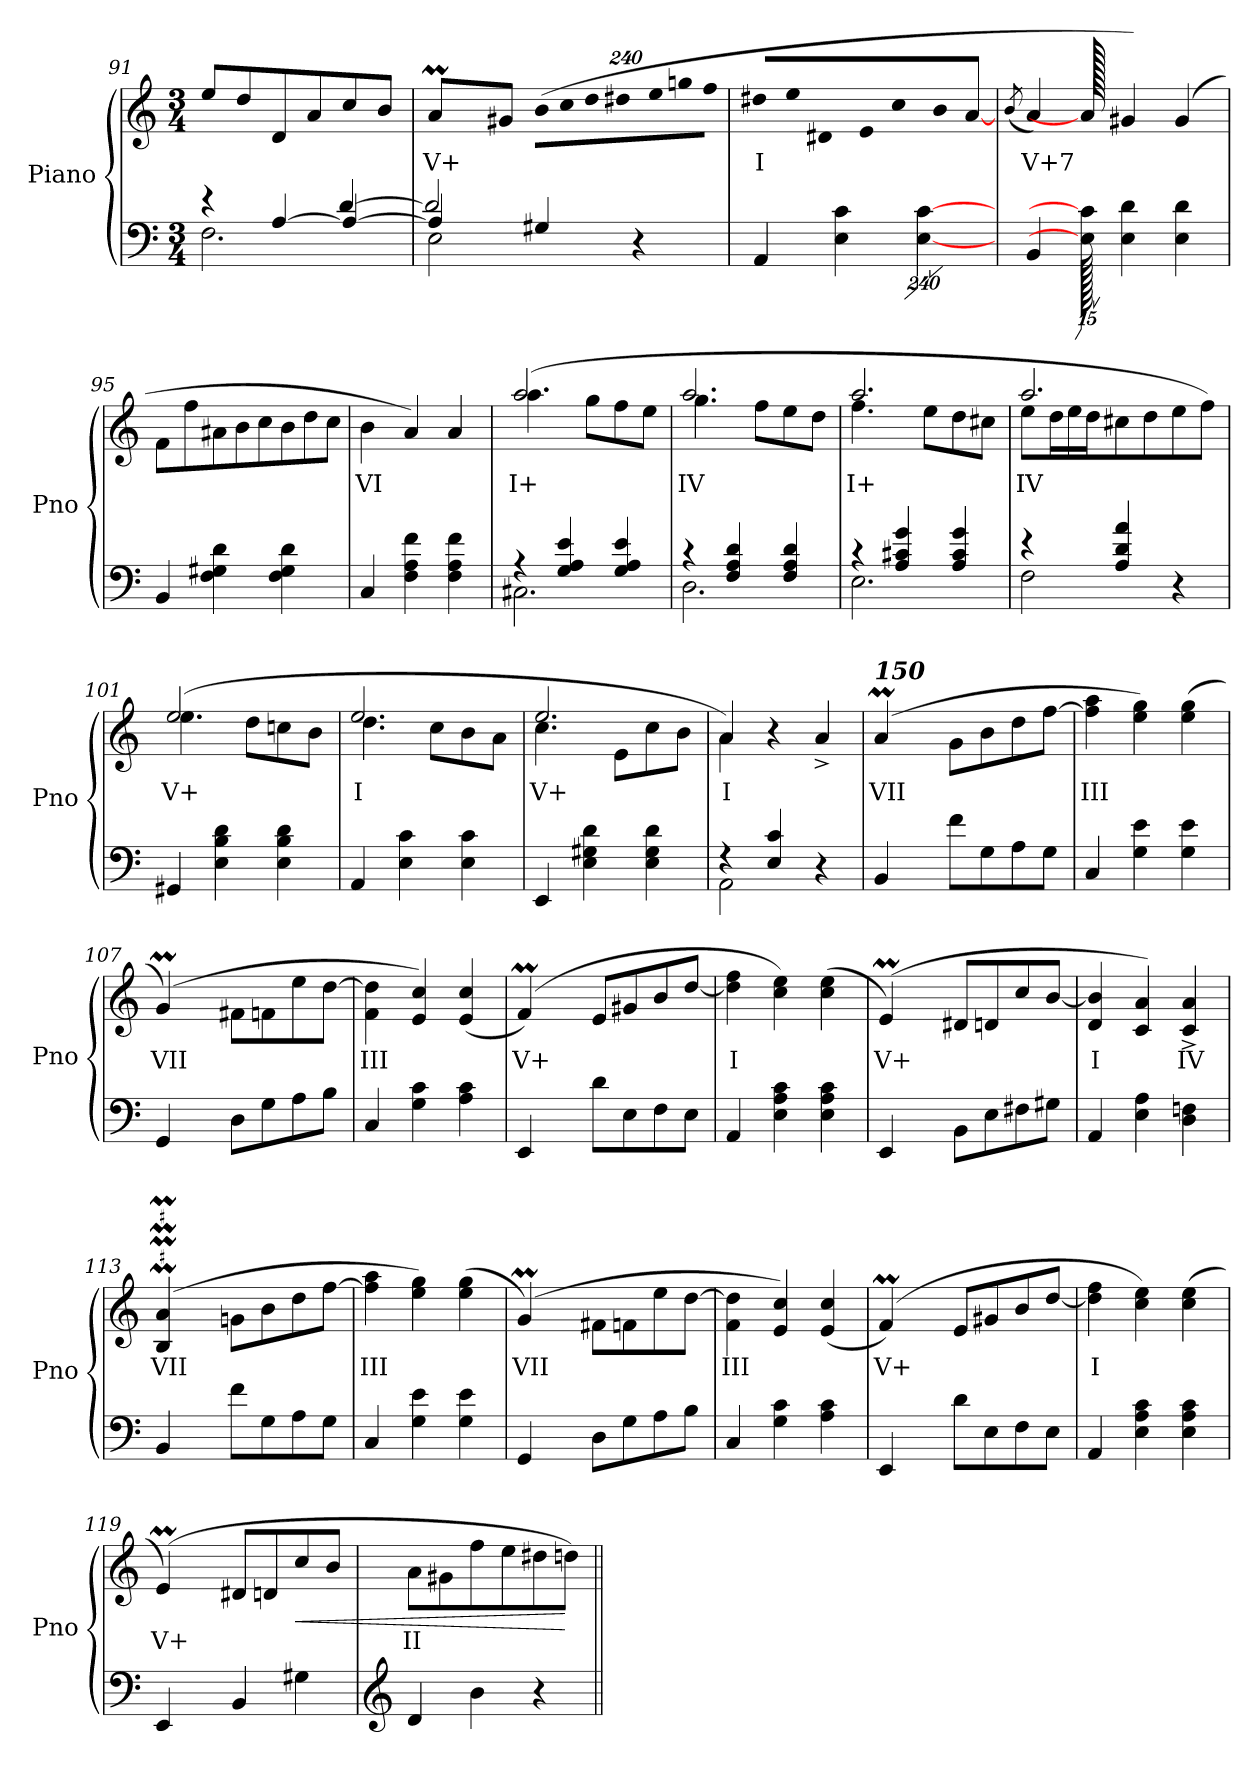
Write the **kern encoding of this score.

**kern	**kern	**text	**dynam
*part1	*part1	*part1	*part1
*staff2	*staff1	*staff1	*staff1/2
*I"Piano	*	*	*
*I'Pno	*	*	*
*clefF4	*clefG2	*	*
*k[]	*k[]	*	*
*M3/4	*M3/4	*	*
=91	=91	=91	=91
*^	*	*	*
*	*^	*	*	*
4r	2.F\	2ryy	8ee/L	.	.
.	.	.	8dd/	.	.
[4A/	.	.	8d/	.	.
.	.	.	8a/	.	.
4A/_	.	[4d/	8cc/	.	.
.	.	.	8b/J	.	.
=92	=92	=92	=92	=92	=92
!	!	!	!	!LO:LY:b	!
*	*	*	*^	*	*
*	*	*	*	*Xtuplet	*	*
4A/]	2E\	2d/]	8aM/L	24ryy	V+	.
.	.	.	.	24byy	.	.
.	.	.	.	24ayy	.	.
.	.	.	8g#X/J	1920ryy	.	.
.	.	.	.	1920%1199ryy	.	.
*	*	*	*tuplet	*	*	*
*	*	*	*Xbrackettup	*	*	*
!	!	!	!LO:N:vis=8	!	!	!
4G#X/	.	.	(>1920%137b\L	.	.	.
!	!	!	!LO:N:vis=8	!	!	!
.	.	.	1920%137cc\	.	.	.
!	!	!	!LO:N:vis=8	!	!	!
.	.	.	1920%137dd\	.	.	.
!	!	!	!LO:N:vis=8	!	!	!
.	.	.	1920%137dd#X\	.	.	.
4r	4ryy	4ryy	.	.	.	.
!	!	!	!LO:N:vis=8	!	!	!
.	.	.	1920%137ee\	.	.	.
!	!	!	!LO:N:vis=8	!	!	!
.	.	.	1920%137ggn\	.	.	.
!	!	!	!LO:N:vis=8	!	!	!
.	.	.	1920%137ff\J	.	.	.
.	.	.	1920ryy	.	.	.
*v	*v	*v	*	*	*	*
*	*v	*v	*	*
=93	=93	=93	=93
!	!LO:N:vis=8	!LO:LY:b	!
960ryy	960%103dd#X/L	I	.
4AA/	.	.	.
!	!LO:N:vis=8	!	!
.	960%103ee/	.	.
!	!LO:N:vis=8	!	!
.	960%103d#X/	.	.
4E\ 4c\	.	.	.
!	!LO:N:vis=8	!	!
.	960%103e/	.	.
!	!LO:N:vis=8	!	!
.	960%103cc/	.	.
[960%239E\ [960%239c\	.	.	.
!	!LO:N:vis=8	!	!
.	960%103b/	.	.
.	[160%17a/J	.	.
!!LO:PB:g=z
=94	=94	=94	=94
.	(<8qb/	.	.
!	!	!LO:LY:b	!
4BB/	4a/)	V+7	.
960E\] 960c\]	960a/]	.	.
4E\ 4d\	4g#X/)	.	.
4E\ 4d\	(>4g#/	.	.
=95	=95	=95	=95
4BB/	8f\L	.	.
.	8ff\	.	.
*	*brackettup	*	*
4F\ 4G#X\ 4d\	12a#X\	.	.
.	12b\	.	.
.	12cc\	.	.
4F\ 4G#\ 4d\	12b\	.	.
.	12dd\	.	.
.	12cc\J	.	.
=96	=96	=96	=96
!	!	!LO:LY:b	!
4C/	4b\	VI	.
4F\ 4A\ 4f\	4a/)	.	.
4F\ 4A\ 4f\	4a/	.	.
=97	=97	=97	=97
*^	*^	*	*
!	!	!	!	!LO:LY:b	!
4r	2.C#X\	(>2.aa/	4.aa\	I+	.
4G/ 4A/ 4e/	.	.	.	.	.
.	.	.	8gg\L	.	.
4G/ 4A/ 4e/	.	.	8ff\	.	.
.	.	.	8ee\J	.	.
=98	=98	=98	=98	=98	=98
!	!	!	!	!LO:LY:b	!
4r	2.D\	2.aa/	4.gg\	IV	.
4F/ 4A/ 4d/	.	.	.	.	.
.	.	.	8ff\L	.	.
4F/ 4A/ 4d/	.	.	8ee\	.	.
.	.	.	8dd\J	.	.
=99	=99	=99	=99	=99	=99
!	!	!	!	!LO:LY:b	!
4r	2.E\	2.aa/	4.ff\	I+	.
4A/ 4c#X/ 4g/	.	.	.	.	.
.	.	.	8ee\L	.	.
4A/ 4c#/ 4g/	.	.	8dd\	.	.
.	.	.	8cc#X\J	.	.
!!LO:LB:g=z	!!
=100	=100	=100	=100	=100	=100
!	!	!	!	!LO:LY:b	!
4r	2F\	2.aa/	8ee\L	IV	.
*	*	*	*Xbrackettup	*	*
.	.	.	24dd\L	.	.
.	.	.	24ee\	.	.
.	.	.	24dd\J	.	.
4A/ 4d/ 4a/	.	.	8cc#X\	.	.
.	.	.	8dd\	.	.
4r	4ryy	.	8ee\	.	.
.	.	.	8ff\J)	.	.
*v	*v	*	*	*	*
=101	=101	=101	=101	=101
!	!	!	!LO:LY:b	!
4GG#X/	(>2.ee/	4.ee\	V+	.
4E\ 4B\ 4d\	.	.	.	.
.	.	8dd\L	.	.
4E\ 4B\ 4d\	.	8ccn\	.	.
.	.	8b\J	.	.
=102	=102	=102	=102	=102
!	!	!	!LO:LY:b	!
4AA/	2.ee/	4.dd\	I	.
4E\ 4c\	.	.	.	.
.	.	8cc\L	.	.
4E\ 4c\	.	8b\	.	.
.	.	8a\J	.	.
=103	=103	=103	=103	=103
!	!	!	!LO:LY:b	!
4EE/	2.ee/	4.cc\	V+	.
4E\ 4G#X\ 4d\	.	.	.	.
.	.	8e\L	.	.
4E\ 4G#\ 4d\	.	8cc\	.	.
.	.	8b\J	.	.
=104	=104	=104	=104	=104
*^	*	*	*	*
!	!	!	!	!LO:LY:b	!
4r	2AA\	4a/)	4a\	I	.
4E/ 4c/	.	4r	2ryy	.	.
4r	4ryy	4a^/	.	.	.
=105	=105	=105	=105	=105	=105
!	!	!	!	!LO:LY:b	!
*v	*v	*	*	*	*
*	*	*Xtuplet	*	*
*^	*	*	*	*
!	!	!LO:TX:a:Bi:t=150	!	!	!
*v	*v	*	*	*	*
4BB/	(>4aM/	24ryy	VII	.
.	.	24byy	.	.
.	.	6ayy	.	.
8f\L	8g\L	2ryy	.	.
8G\	8b\	.	.	.
8A\	8dd\	.	.	.
8G\J	[8ff\J	.	.	.
*	*v	*v	*	*
=106	=106	=106	=106
!	!	!LO:LY:b	!
4C/	4ff\] 4aa\	III	.
4G\ 4e\	4ee\ 4gg\)	.	.
4G\ 4e\	(>4ee\ 4gg\	.	.
!!LO:LB:g=z
=107	=107	=107	=107
!	!	!LO:LY:b	!
*	*^	*	*
4GG/	(>4gM/)	24ryy	VII	.
.	.	24ayy	.	.
.	.	6gyy	.	.
8D\L	8f#X\L	2ryy	.	.
8G\	8fn\	.	.	.
8A\	8ee\	.	.	.
8B\J	[8dd\J	.	.	.
*	*v	*v	*	*
=108	=108	=108	=108
!	!	!LO:LY:b	!
4C/	4f\ 4dd\]	III	.
4G\ 4c\	4e/ 4cc/)	.	.
4A\ 4c\	(>4e/ 4cc/	.	.
=109	=109	=109	=109
!	!	!LO:LY:b	!
*	*^	*	*
4EE/	(>4fM/)	24ryy	V+	.
.	.	24gyy	.	.
.	.	6fyy	.	.
8d\L	8e/L	2ryy	.	.
8E\	8g#X/	.	.	.
8F\	8b/	.	.	.
8E\J	[8dd/J	.	.	.
*	*v	*v	*	*
=110	=110	=110	=110
!	!	!LO:LY:b	!
4AA/	4dd\] 4ff\	I	.
4E\ 4A\ 4c\	4cc\ 4ee\)	.	.
4E\ 4A\ 4c\	(>4cc\ 4ee\	.	.
=111	=111	=111	=111
!	!	!LO:LY:b	!
*	*^	*	*
4EE/	(>4em/)	24ryy	V+	.
.	.	24fyy	.	.
.	.	6eyy	.	.
8BB\L	8d#X/L	2ryy	.	.
8E\	8dn/	.	.	.
8F#X\	8cc/	.	.	.
8G#X\J	[8b/J	.	.	.
*	*v	*v	*	*
=112	=112	=112	=112
!	!	!LO:LY:b	!
4AA/	4d/ 4b/]	I	.
4E\ 4A\	4c/ 4a/)	.	.
!	!	!LO:LY:b	!
4D\ 4Fn\	4c/^ 4a/^	IV	.
=113	=113	=113	=113
!	!	!LO:LY:b	!
*	*^	*	*
4BB/	(>4B/M 4a/M	24ryy	VII	.
.	.	24byy	.	.
.	.	6ayy	.	.
8f\L	8gn\L	2ryy	.	.
8G\	8b\	.	.	.
8A\	8dd\	.	.	.
8G\J	[8ff\J	.	.	.
*	*v	*v	*	*
!!LO:LB:g=z
=114	=114	=114	=114
!	!	!LO:LY:b	!
4C/	4ff\] 4aa\	III	.
4G\ 4e\	4ee\ 4gg\)	.	.
4G\ 4e\	(>4ee\ 4gg\	.	.
=115	=115	=115	=115
!	!	!LO:LY:b	!
*	*^	*	*
4GG/	(>4gM/)	24ryy	VII	.
.	.	24ayy	.	.
.	.	6gyy	.	.
8D\L	8f#X\L	2ryy	.	.
8G\	8fn\	.	.	.
8A\	8ee\	.	.	.
8B\J	[8dd\J	.	.	.
*	*v	*v	*	*
=116	=116	=116	=116
!	!	!LO:LY:b	!
4C/	4f\ 4dd\]	III	.
4G\ 4c\	4e/ 4cc/)	.	.
4A\ 4c\	(>4e/ 4cc/	.	.
=117	=117	=117	=117
!	!	!LO:LY:b	!
*	*^	*	*
4EE/	(>4fM/)	24ryy	V+	.
.	.	24gyy	.	.
.	.	6fyy	.	.
8d\L	8e/L	2ryy	.	.
8E\	8g#X/	.	.	.
8F\	8b/	.	.	.
8E\J	[8dd/J	.	.	.
*	*v	*v	*	*
=118	=118	=118	=118
!	!	!LO:LY:b	!
4AA/	4dd\] 4ff\	I	.
4E\ 4A\ 4c\	4cc\ 4ee\)	.	.
4E\ 4A\ 4c\	(>4cc\ 4ee\	.	.
=119	=119	=119	=119
!	!	!LO:LY:b	!
*	*^	*	*
4EE/	(>4em/)	24ryy	V+	.
.	.	24fyy	.	.
.	.	6eyy	.	.
4BB/	8d#X/L	2ryy	.	.
.	8dn/	.	.	.
!	!	!	!	!LO:HP:b
4G#X\	8cc/	.	.	<
.	8b/J	.	.	.
*	*v	*v	*	*
=120	=120	=120	=120
*clefG2	*	*	*
!	!	!LO:LY:b	!
4d/	8a\L	II	.
.	8g#X\	.	.
4b\	8ff\	.	.
.	8ee\	.	.
4r	8dd#X\	.	.
.	8ddn\J)	.	[
=||	=||	=||	=||
*-	*-	*-	*-
